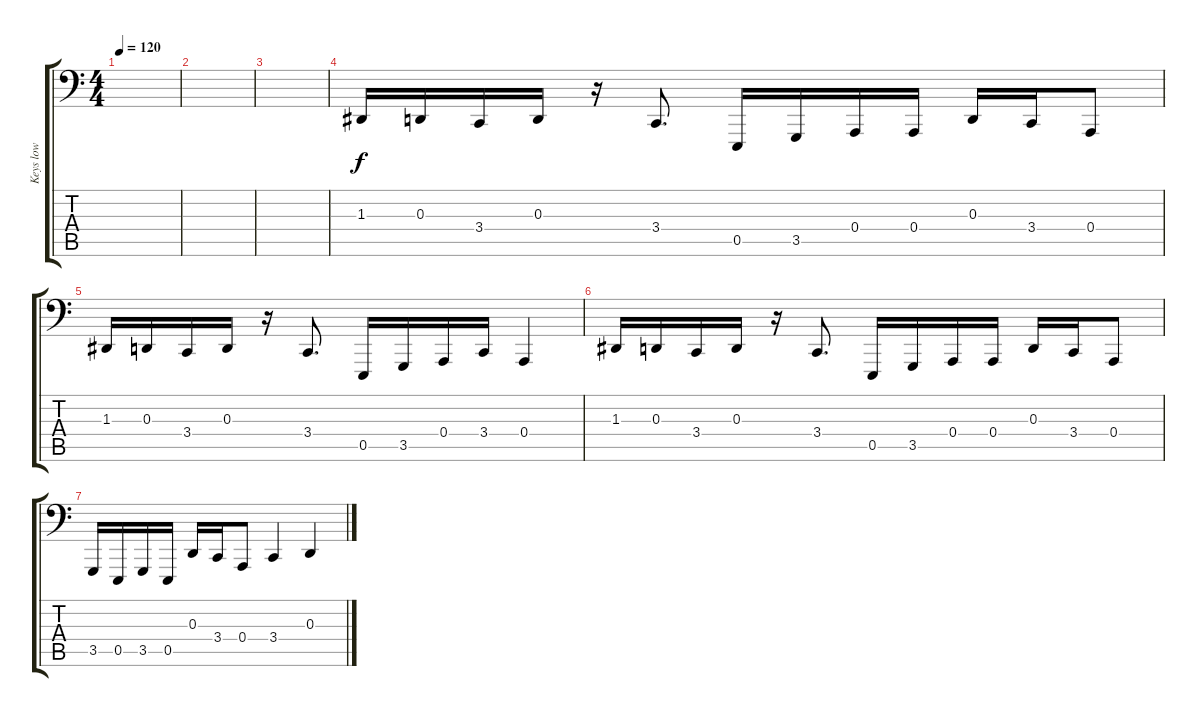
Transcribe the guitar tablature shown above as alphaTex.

\track ("Keys low" "Keys low") {instrument churchorgan}
\staff {score tabs}
\tuning (C3 G2 D2 A1 E1 B0) {hide}
\ts (4 4)
\tempo 120
\clef f4
\ks c
|
|
|
1.3.16 0.3.16 3.4.16 0.3.16 r.16 3.4.8{d} 0.5.16 3.5.16 0.4.16 0.4.16 0.3.16 3.4.16 0.4.8 |
1.3.16 0.3.16 3.4.16 0.3.16 r.16 3.4.8{d} 0.5.16 3.5.16 0.4.16 3.4.16 0.4.4 |
1.3.16 0.3.16 3.4.16 0.3.16 r.16 3.4.8{d} 0.5.16 3.5.16 0.4.16 0.4.16 0.3.16 3.4.16 0.4.8 |
3.5.16 0.5.16 3.5.16 0.5.16 0.3.16 3.4.16 0.4.8 3.4.4 0.3.4
